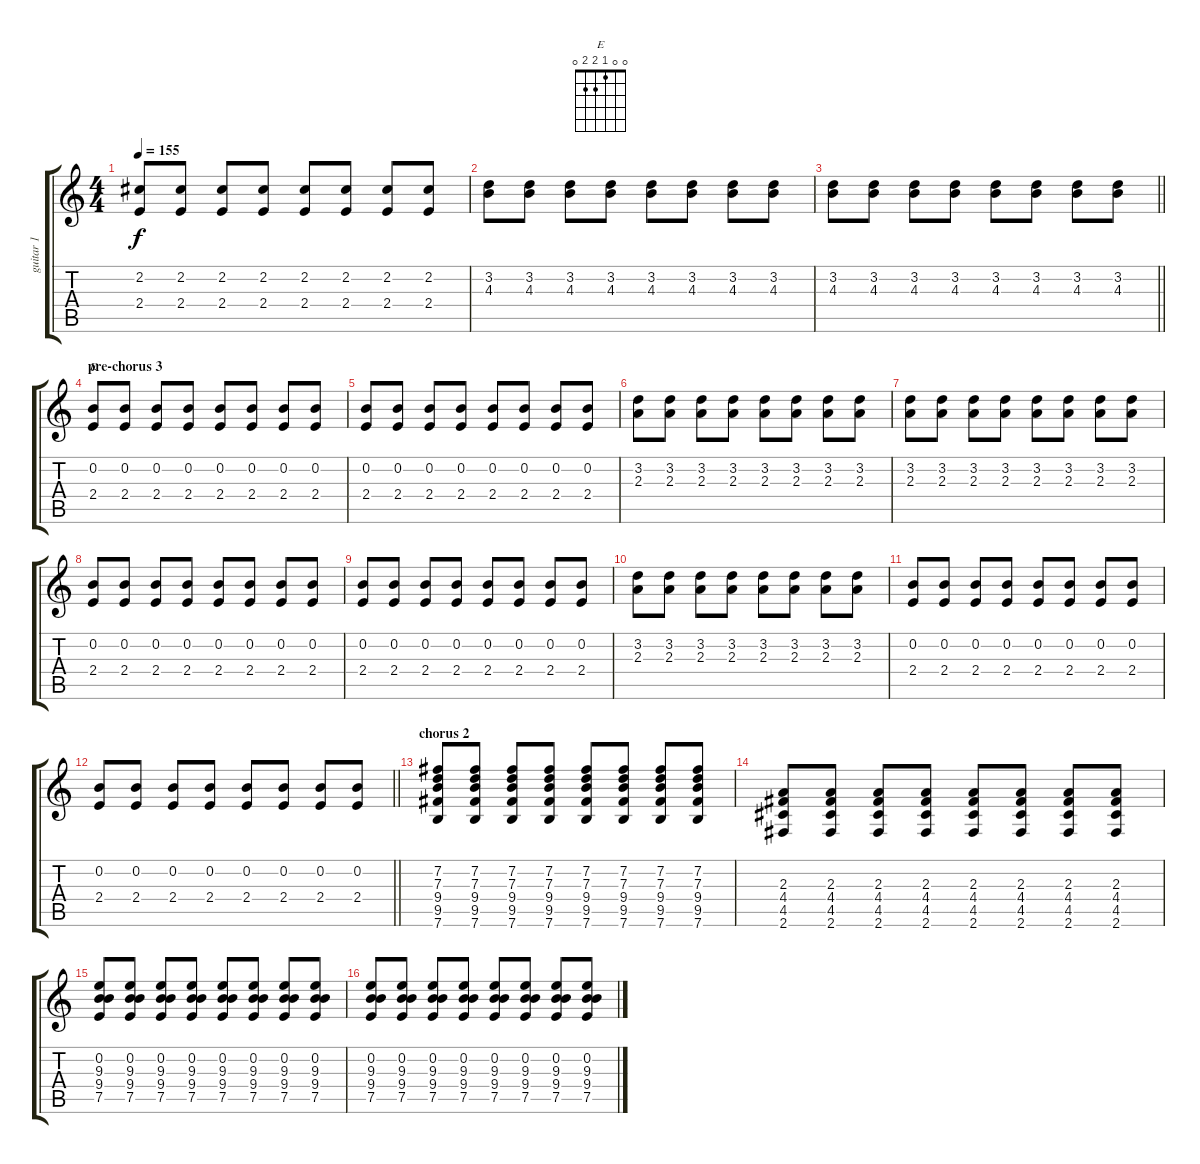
\track ("guitar 1" "guitar 1") {instrument electricguitarclean}
\staff {score tabs}
\tuning (E4 B3 G3 D3 A2 E2) {hide}
\chord ("E" 0 0 1 2 2 0)
\ts (4 4)
\tempo 155
\clef g2
\ks c
(2.2 2.4).8{dy f} (2.2 2.4).8 (2.2 2.4).8 (2.2 2.4).8 (2.2 2.4).8 (2.2 2.4).8 (2.2 2.4).8 (2.2 2.4).8 |
(3.2 4.3).8 (3.2 4.3).8 (3.2 4.3).8 (3.2 4.3).8 (3.2 4.3).8 (3.2 4.3).8 (3.2 4.3).8 (3.2 4.3).8 |
\barLineRight lightlight
(3.2 4.3).8 (3.2 4.3).8 (3.2 4.3).8 (3.2 4.3).8 (3.2 4.3).8 (3.2 4.3).8 (3.2 4.3).8 (3.2 4.3).8 |
\section ("" "pre-chorus 3")
(0.2 2.4).8{ch "E"} (0.2 2.4).8 (0.2 2.4).8 (0.2 2.4).8 (0.2 2.4).8 (0.2 2.4).8 (0.2 2.4).8 (0.2 2.4).8 |
(0.2 2.4).8 (0.2 2.4).8 (0.2 2.4).8 (0.2 2.4).8 (0.2 2.4).8 (0.2 2.4).8 (0.2 2.4).8 (0.2 2.4).8 |
(3.2 2.3).8 (3.2 2.3).8 (3.2 2.3).8 (3.2 2.3).8 (3.2 2.3).8 (3.2 2.3).8 (3.2 2.3).8 (3.2 2.3).8 |
(3.2 2.3).8 (3.2 2.3).8 (3.2 2.3).8 (3.2 2.3).8 (3.2 2.3).8 (3.2 2.3).8 (3.2 2.3).8 (3.2 2.3).8 |
(0.2 2.4).8 (0.2 2.4).8 (0.2 2.4).8 (0.2 2.4).8 (0.2 2.4).8 (0.2 2.4).8 (0.2 2.4).8 (0.2 2.4).8 |
(0.2 2.4).8 (0.2 2.4).8 (0.2 2.4).8 (0.2 2.4).8 (0.2 2.4).8 (0.2 2.4).8 (0.2 2.4).8 (0.2 2.4).8 |
(3.2 2.3).8 (3.2 2.3).8 (3.2 2.3).8 (3.2 2.3).8 (3.2 2.3).8 (3.2 2.3).8 (3.2 2.3).8 (3.2 2.3).8 |
(0.2 2.4).8 (0.2 2.4).8 (0.2 2.4).8 (0.2 2.4).8 (0.2 2.4).8 (0.2 2.4).8 (0.2 2.4).8 (0.2 2.4).8 |
\barLineRight lightlight
(0.2 2.4).8 (0.2 2.4).8 (0.2 2.4).8 (0.2 2.4).8 (0.2 2.4).8 (0.2 2.4).8 (0.2 2.4).8 (0.2 2.4).8 |
\section ("" "chorus 2")
(7.2 7.3 9.4 9.5 7.6).8 (7.2 7.3 9.4 9.5 7.6).8 (7.2 7.3 9.4 9.5 7.6).8 (7.2 7.3 9.4 9.5 7.6).8 (7.2 7.3 9.4 9.5 7.6).8 (7.2 7.3 9.4 9.5 7.6).8 (7.2 7.3 9.4 9.5 7.6).8 (7.2 7.3 9.4 9.5 7.6).8 |
(2.3 4.4 4.5 2.6).8 (2.3 4.4 4.5 2.6).8 (2.3 4.4 4.5 2.6).8 (2.3 4.4 4.5 2.6).8 (2.3 4.4 4.5 2.6).8 (2.3 4.4 4.5 2.6).8 (2.3 4.4 4.5 2.6).8 (2.3 4.4 4.5 2.6).8 |
(0.2 9.3 9.4 7.5).8 (0.2 9.3 9.4 7.5).8 (0.2 9.3 9.4 7.5).8 (0.2 9.3 9.4 7.5).8 (0.2 9.3 9.4 7.5).8 (0.2 9.3 9.4 7.5).8 (0.2 9.3 9.4 7.5).8 (0.2 9.3 9.4 7.5).8 |
(0.2 9.3 9.4 7.5).8 (0.2 9.3 9.4 7.5).8 (0.2 9.3 9.4 7.5).8 (0.2 9.3 9.4 7.5).8 (0.2 9.3 9.4 7.5).8 (0.2 9.3 9.4 7.5).8 (0.2 9.3 9.4 7.5).8 (0.2 9.3 9.4 7.5).8
